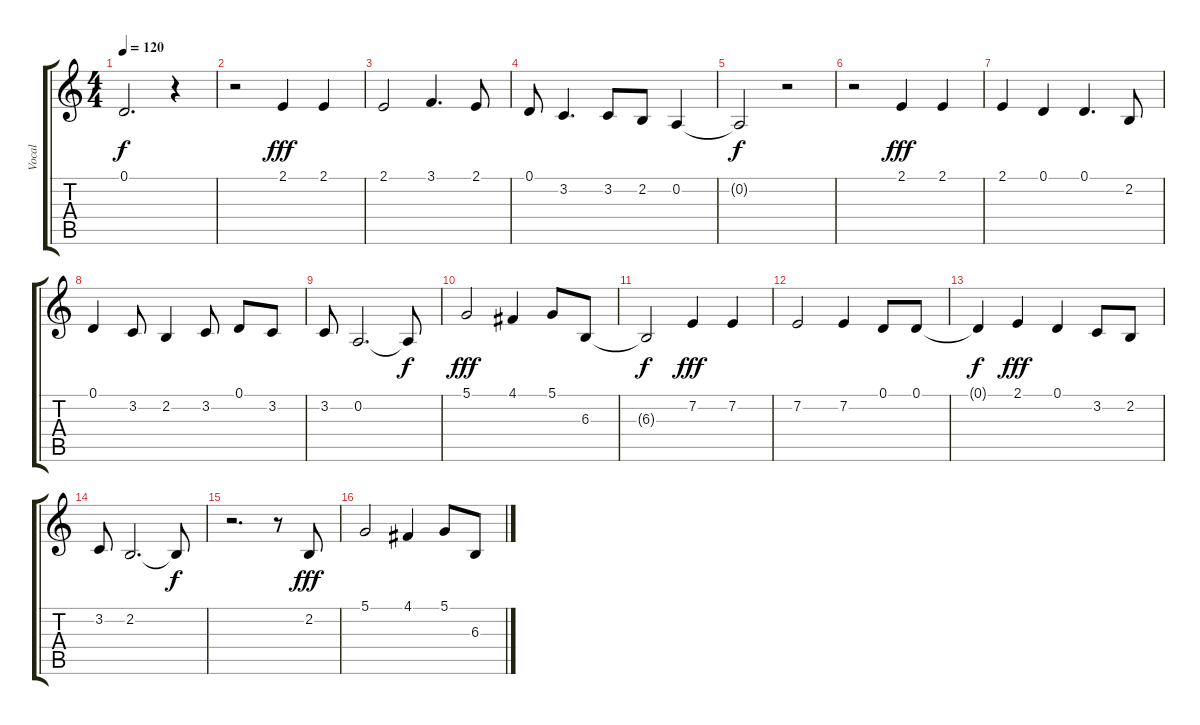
\track ("Vocal" "Vocal") {instrument brightacousticpiano}
\staff {score tabs}
\tuning (D4 A3 F3 C3 G2 D2) {hide}
\ts (4 4)
\tempo 120
\clef g2
\ks c
0.1{t}.2{d dy f} r.4 |
r.2 2.1.4{dy fff} 2.1.4 |
2.1.2 3.1.4{d} 2.1.8 |
0.1.8 3.2.4{d} 3.2.8 2.2.8 0.2.4 |
0.2{t}.2{dy f} r.2 |
r.2 2.1.4{dy fff} 2.1.4 |
2.1.4 0.1.4 0.1.4{d} 2.2.8 |
0.1.4 3.2.8 2.2.4 3.2.8 0.1.8 3.2.8 |
3.2.8 0.2.2{d} 0.2{t}.8{dy f} |
5.1.2{dy fff} 4.1.4 5.1.8 6.3.8 |
6.3{t}.2{dy f} 7.2.4{dy fff} 7.2.4 |
7.2.2 7.2.4 0.1.8 0.1.8 |
0.1{t}.4{dy f} 2.1.4{dy fff} 0.1.4 3.2.8 2.2.8 |
3.2.8 2.2.2{d} 2.2{t}.8{dy f} |
r.2{d} r.8 2.2.8{dy fff} |
5.1.2 4.1.4 5.1.8 6.3.8
